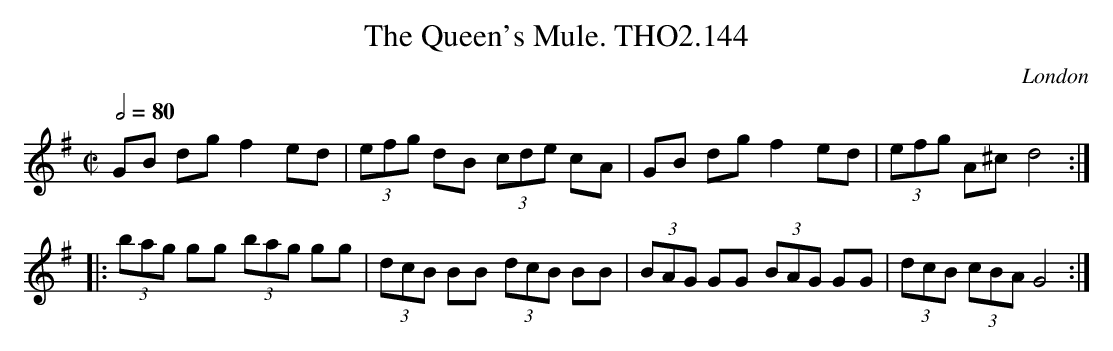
X:1
T:Queen's Mule. THO2.144, The
O:London
M:C|
L:1/8
Q:1/2=80
K:G
GB dg f2 ed|(3efg dB (3cde cA|GB dg f2 ed|(3efg A^c d4:|
|:(3bag gg (3bag gg|(3dcB BB (3dcB BB|(3BAG GG (3BAG GG|(3dcB (3cBA G4:|
